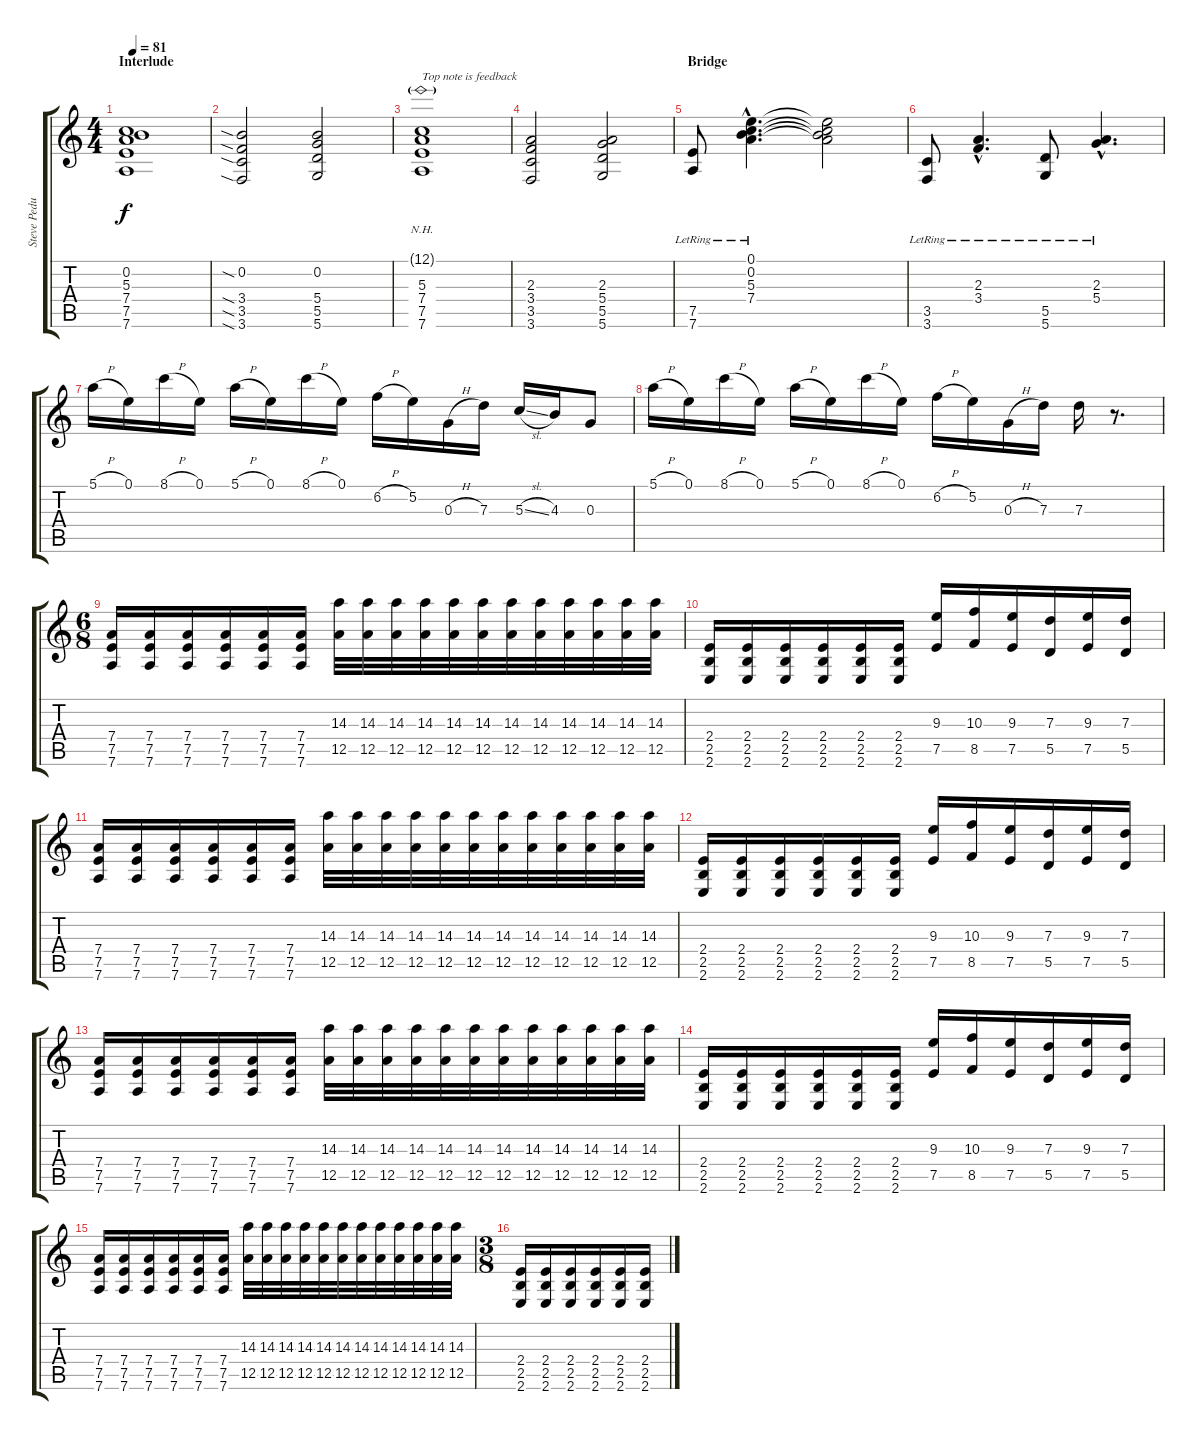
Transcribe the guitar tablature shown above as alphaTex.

\track ("Steve Pedulla" "Steve Pedu") {instrument electricguitarclean}
\staff {score tabs}
\tuning (E4 B3 G3 D3 A2 D2) {hide}
\ts (4 4)
\section ("" "Interlude")
\tempo 81
\clef g2
\ks c
(0.2{t} 5.3{t} 7.4{t} 7.5{t} 7.6{t}).1{dy f} |
(0.2{sia} 3.4{sia} 3.5{sia} 3.6{sia}).2 (0.2 5.4 5.5 5.6).2 |
(12.1{nh g} 5.3 7.4 7.5 7.6).1{txt "Top note is feedback"} |
(2.3 3.4 3.5 3.6).2 (2.3 5.4 5.5 5.6).2 |
\section ("" "Bridge")
(7.5{lr} 7.6{lr}).8 (0.1{hac lr} 0.2{hac lr} 5.3{hac lr} 7.4{hac lr}).4{d} (0.1{t} 0.2{t} 5.3{t} 7.4{t}).2 |
(3.5{lr} 3.6{lr}).8 (2.3{hac lr} 3.4{hac lr}).4{d} (5.5{lr} 5.6{lr}).8 (2.3{hac lr} 5.4{hac lr}).4{d} |
5.1{h}.16{instrument distortionguitar} 0.1.16 8.1{h}.16 0.1.16 5.1{h}.16 0.1.16 8.1{h}.16 0.1.16 6.2{h}.16 5.2.16 0.3{h}.16 7.3.16 5.3{sl}.16 4.3.16 0.3.8 |
5.1{h}.16 0.1.16 8.1{h}.16 0.1.16 5.1{h}.16 0.1.16 8.1{h}.16 0.1.16 6.2{h}.16 5.2.16 0.3{h}.16 7.3.16 7.3.16 r.8{d} |
\ts (6 8)
(7.4 7.5 7.6).16{instrument distortionguitar} (7.4 7.5 7.6).16 (7.4 7.5 7.6).16 (7.4 7.5 7.6).16 (7.4 7.5 7.6).16 (7.4 7.5 7.6).16 (14.3 12.5).32 (14.3 12.5).32 (14.3 12.5).32 (14.3 12.5).32 (14.3 12.5).32 (14.3 12.5).32 (14.3 12.5).32 (14.3 12.5).32 (14.3 12.5).32 (14.3 12.5).32 (14.3 12.5).32 (14.3 12.5).32 |
(2.4 2.5 2.6).16 (2.4 2.5 2.6).16 (2.4 2.5 2.6).16 (2.4 2.5 2.6).16 (2.4 2.5 2.6).16 (2.4 2.5 2.6).16 (9.3 7.5).16 (10.3 8.5).16 (9.3 7.5).16 (7.3 5.5).16 (9.3 7.5).16 (7.3 5.5).16 |
(7.4 7.5 7.6).16{instrument distortionguitar} (7.4 7.5 7.6).16 (7.4 7.5 7.6).16 (7.4 7.5 7.6).16 (7.4 7.5 7.6).16 (7.4 7.5 7.6).16 (14.3 12.5).32 (14.3 12.5).32 (14.3 12.5).32 (14.3 12.5).32 (14.3 12.5).32 (14.3 12.5).32 (14.3 12.5).32 (14.3 12.5).32 (14.3 12.5).32 (14.3 12.5).32 (14.3 12.5).32 (14.3 12.5).32 |
(2.4 2.5 2.6).16 (2.4 2.5 2.6).16 (2.4 2.5 2.6).16 (2.4 2.5 2.6).16 (2.4 2.5 2.6).16 (2.4 2.5 2.6).16 (9.3 7.5).16 (10.3 8.5).16 (9.3 7.5).16 (7.3 5.5).16 (9.3 7.5).16 (7.3 5.5).16 |
(7.4 7.5 7.6).16{instrument distortionguitar} (7.4 7.5 7.6).16 (7.4 7.5 7.6).16 (7.4 7.5 7.6).16 (7.4 7.5 7.6).16 (7.4 7.5 7.6).16 (14.3 12.5).32 (14.3 12.5).32 (14.3 12.5).32 (14.3 12.5).32 (14.3 12.5).32 (14.3 12.5).32 (14.3 12.5).32 (14.3 12.5).32 (14.3 12.5).32 (14.3 12.5).32 (14.3 12.5).32 (14.3 12.5).32 |
(2.4 2.5 2.6).16 (2.4 2.5 2.6).16 (2.4 2.5 2.6).16 (2.4 2.5 2.6).16 (2.4 2.5 2.6).16 (2.4 2.5 2.6).16 (9.3 7.5).16 (10.3 8.5).16 (9.3 7.5).16 (7.3 5.5).16 (9.3 7.5).16 (7.3 5.5).16 |
(7.4 7.5 7.6).16{instrument distortionguitar} (7.4 7.5 7.6).16 (7.4 7.5 7.6).16 (7.4 7.5 7.6).16 (7.4 7.5 7.6).16 (7.4 7.5 7.6).16 (14.3 12.5).32 (14.3 12.5).32 (14.3 12.5).32 (14.3 12.5).32 (14.3 12.5).32 (14.3 12.5).32 (14.3 12.5).32 (14.3 12.5).32 (14.3 12.5).32 (14.3 12.5).32 (14.3 12.5).32 (14.3 12.5).32 |
\ts (3 8)
(2.4 2.5 2.6).16 (2.4 2.5 2.6).16 (2.4 2.5 2.6).16 (2.4 2.5 2.6).16 (2.4 2.5 2.6).16 (2.4 2.5 2.6).16
